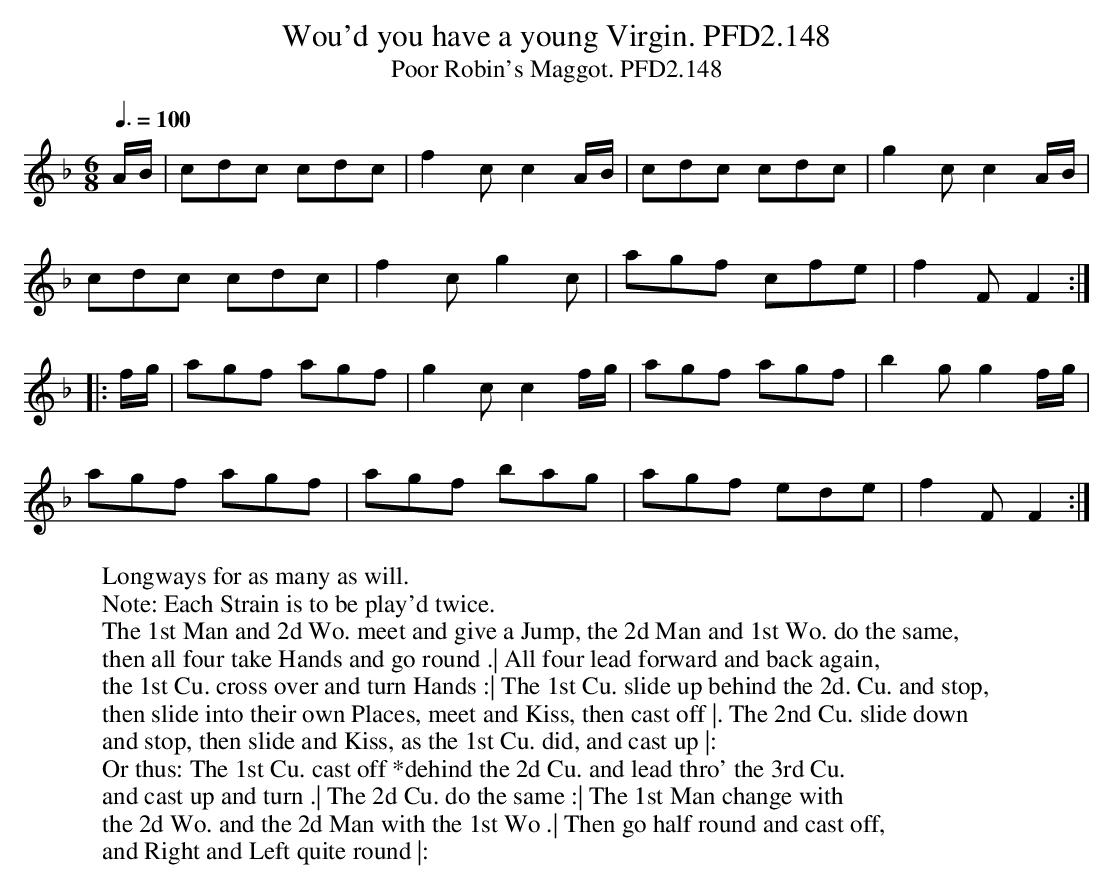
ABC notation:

X:1
T:Wou'd you have a young Virgin. PFD2.148
T:Poor Robin's Maggot. PFD2.148
M:6/8
L:1/8
W:Longways for as many as will.
W:Note: Each Strain is to be play'd twice.
W:The 1st Man and 2d Wo. meet and give a Jump, the 2d Man and 1st Wo. do the same,
W:then all four take Hands and go round .| All four lead forward and back again,
W:the 1st Cu. cross over and turn Hands :| The 1st Cu. slide up behind the 2d. Cu. and stop,
W:then slide into their own Places, meet and Kiss, then cast off |. The 2nd Cu. slide down
W:and stop, then slide and Kiss, as the 1st Cu. did, and cast up |:
W:Or thus: The 1st Cu. cast off *dehind the 2d Cu. and lead thro' the 3rd Cu.
W:and cast up and turn .| The 2d Cu. do the same :| The 1st Man change with
W:the 2d Wo. and the 2d Man with the 1st Wo .| Then go half round and cast off,
W:and Right and Left quite round |:
Q:3/8=100
K:F
A/B/ | cdc cdc | f2c c2A/B/ | cdc cdc | g2c c2A/B/ |
cdc cdc | f2c g2c | agf cfe | f2F F2 :|
|: f/g/ | agf agf | g2c c2f/g/ | agf agf | b2g g2f/g/ |
agf agf | agf bag | agf ede | f2F F2 :|
